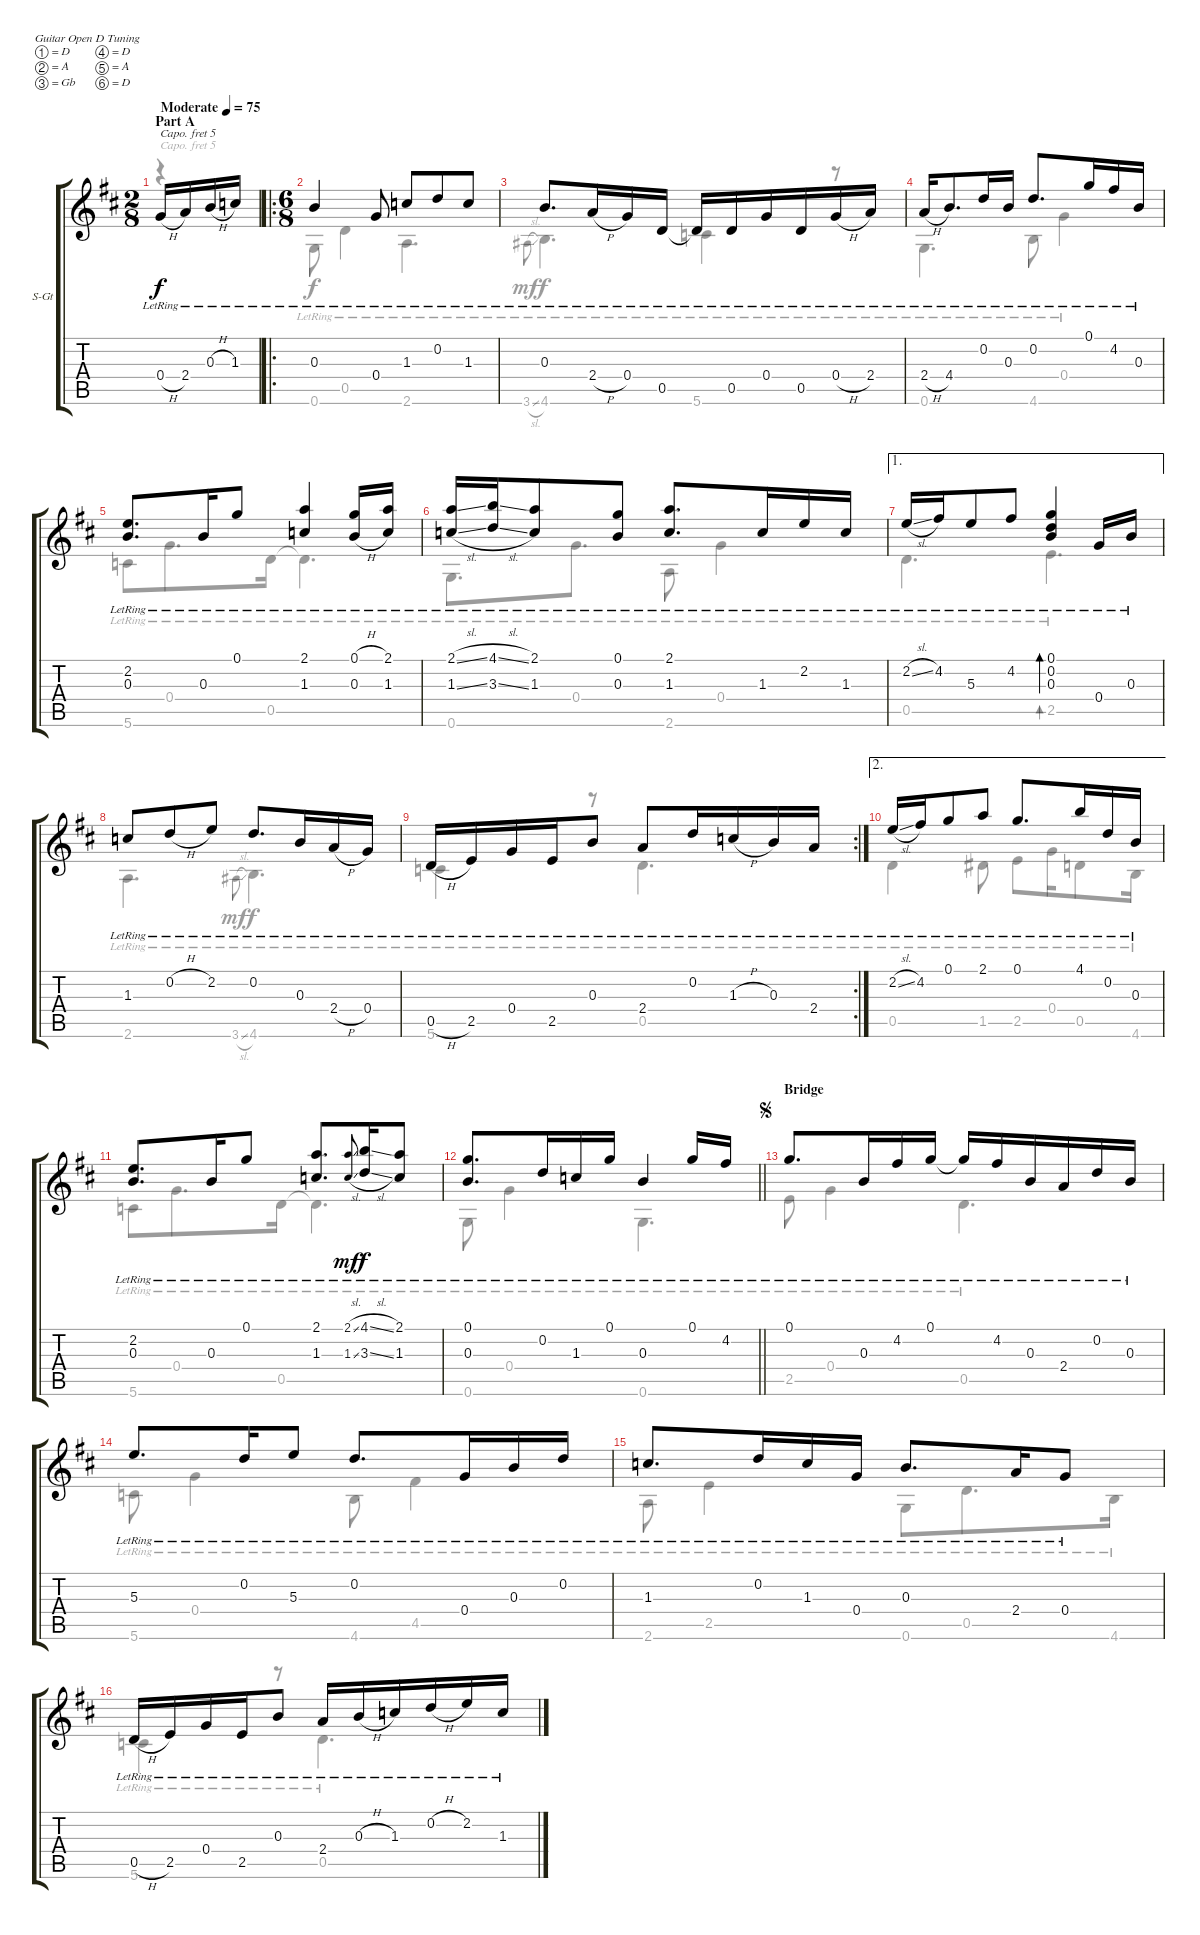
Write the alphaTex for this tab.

\bracketExtendMode groupsimilarinstruments
\firstSystemTrackNameOrientation horizontal
\otherSystemsTrackNameOrientation horizontal
\track ("Æ®·¢ 1" "S-Gt") {instrument acousticguitarsteel}
\staff {score tabs}
\capo 5
\tuning (D4 A3 Gb3 D3 A2 D2)
\voice
\ts (2 8)
\beaming (8 2)
\section ("" "Part A")
\tempo (75 "Moderate")
\clef g2
\ks d
0.4{h lr}.16{dy f instrument acousticguitarsteel} 2.4{lr}.16 0.3{h lr}.16 1.3{lr}.16 |
\ro
\ts (6 8)
\beaming (8 3 3)
0.3{lr}.4 0.4{lr}.8 1.3{lr}.8 0.2{lr}.8 1.3{lr}.8 |
0.3{lr}.8{d} 2.4{h lr}.16 0.4{lr}.16 0.5{lr}.16 0.5{lr t}.16 0.5{lr}.16 0.4{lr}.16 0.5{lr}.16 0.4{h lr}.16 2.4{lr}.16 |
2.4{h lr}.16 4.4{lr}.8{d} 0.2{lr}.16 0.3{lr}.16 0.2{lr}.8{d} 0.1{lr}.16 4.2{lr}.16 0.3{lr}.16 |
(2.2{lr} 0.3{lr}).8{d} 0.3{lr}.16 0.1{lr}.8 (2.1{lr} 1.3{lr}).4 (0.1{h lr} 0.3{h lr}).16 (2.1{lr} 1.3{lr}).16 |
(2.1{sl lr} 1.3{sl lr}).16 (4.1{sl lr} 3.3{sl lr}).16 (2.1{lr} 1.3{lr}).8 (0.1{lr} 0.3{lr}).8 (2.1{lr} 1.3{lr}).8{d} 1.3{lr}.16 2.2{lr}.16 1.3{lr}.16 |
\ae 1
2.2{sl lr}.16 4.2{lr}.16 5.3{lr}.8 4.2{lr}.8 (0.1{lr} 0.2{lr} 0.3{lr}).4{bd 49} 0.4{lr}.16 0.3{lr}.16 |
1.3{lr}.8 0.2{h lr}.8 2.2{lr}.8 0.2{lr}.8{d} 0.3{lr}.16 2.4{h lr}.16 0.4{lr}.16 |
\rc 2
0.5{h lr}.16 2.5{lr}.16 0.4{lr}.16 2.5{lr}.16 0.3{lr}.8 2.4{lr}.8 0.2{lr}.16 1.3{h lr}.16 0.3{lr}.16 2.4{lr}.16 |
\ae 2
2.2{sl lr}.16 4.2{lr}.16 0.1{lr}.8 2.1{lr}.8 0.1{lr}.8{d} 4.1{lr}.16 0.2{lr}.16 0.3{lr}.16 |
(2.2{lr} 0.3{lr}).8{d} 0.3{lr}.16 0.1{lr}.8 (2.1{lr} 1.3{lr}).8{d} (2.1{sl lr} 1.3{sl lr}).8{gr onbeat dy mf} (4.1{sl lr} 3.3{sl lr}).16{dy f} (2.1{lr} 1.3{lr}).8 |
\barLineRight lightlight
(0.1{lr} 0.3{lr}).8{d} 0.2{lr}.16 1.3{lr}.16 0.1{lr}.16 0.3{lr}.4 0.1{lr}.16 4.2{lr}.16 |
\section ("" "Bridge")
\jump segno
0.1{lr}.8{d} 0.3{lr}.16 4.2{lr}.16 0.1{lr}.16 0.1{lr t}.16 4.2{lr}.16 0.3{lr}.16 2.4{lr}.16 0.2{lr}.16 0.3{lr}.16 |
5.3{lr}.8{d} 0.2{lr}.16 5.3{lr}.8 0.2{lr}.8{d} 0.4{lr}.16 0.3{lr}.16 0.2{lr}.16 |
1.3{lr}.8{d} 0.2{lr}.16 1.3{lr}.16 0.4{lr}.16 0.3{lr}.8{d} 2.4{lr}.16 0.4{lr}.8 |
0.5{h lr}.16 2.5{lr}.16 0.4{lr}.16 2.5{lr}.16 0.3{lr}.8 2.4{lr}.16 0.3{h lr}.16 1.3{lr}.16 0.2{h lr}.16 2.2{lr}.16 1.3{lr}.16
\voice
\clef g2
\ottava regular
\simile none
\ks d
r.4{dy f} |
0.6{lr}.8 0.5{lr}.4 2.6{lr}.4{d} |
3.6{sl lr}.8{gr onbeat dy mf} 4.6{lr}.4{d dy f} 5.6{lr}.4 r.8 |
0.6{lr}.4{d} 4.6{lr}.8 0.4{lr}.4 |
5.6{lr}.8 0.4{lr}.8{d} 0.5{lr}.16 0.5{lr t}.4{d} |
0.6{lr}.8{d} 0.4{lr}.8{d} 2.6{lr}.8 0.4{lr}.4 |
0.5{lr}.4{d} 2.5{lr}.4{d bd 49} |
2.6{lr}.4{d} 3.6{sl lr}.8{gr onbeat dy mf} 4.6{lr}.4{d dy f} |
5.6{lr}.4 r.8 0.5{lr}.4{d} |
0.5{lr}.4 1.5{lr}.8 2.5{lr}.8 0.4{lr}.16 0.5{lr}.8 4.6{lr}.16 |
5.6{lr}.8 0.4{lr}.8{d} 0.5{lr}.16 0.5{lr t}.4{d} |
\barLineRight lightlight
0.6{lr}.8 0.4{lr}.4 0.6{lr}.4{d} |
2.5{lr}.8 0.4{lr}.4 0.5{lr}.4{d} |
5.6{lr}.8 0.4{lr}.4 4.6{lr}.8 4.5{lr}.4 |
2.6{lr}.8 2.5{lr}.4 0.6{lr}.8 0.5{lr}.8{d} 4.6{lr}.16 |
5.6{lr}.4 r.8 0.5{lr}.4{d}
